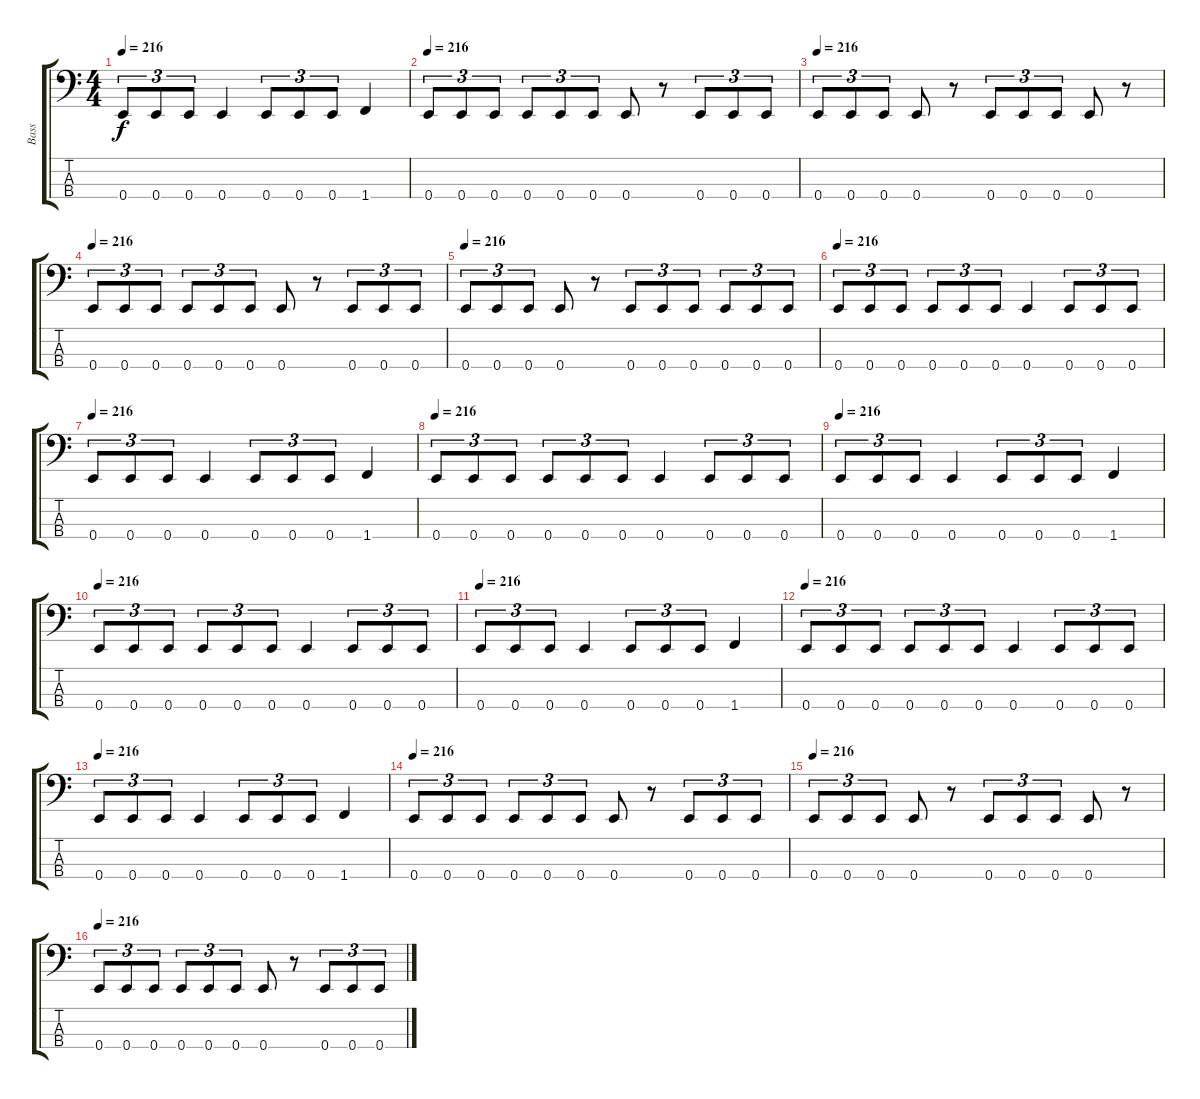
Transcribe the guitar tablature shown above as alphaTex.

\track ("Bass" "Bass") {instrument electricbasspick}
\staff {score tabs}
\tuning (G2 D2 A1 E1) {hide}
\ts (4 4)
\tempo 216
\clef f4
\ks c
0.4.8{tu (3 2) dy f} 0.4.8{tu (3 2)} 0.4.8{tu (3 2)} 0.4.4 0.4.8{tu (3 2)} 0.4.8{tu (3 2)} 0.4.8{tu (3 2)} 1.4.4 |
\tempo 216
0.4.8{tu (3 2)} 0.4.8{tu (3 2)} 0.4.8{tu (3 2)} 0.4.8{tu (3 2)} 0.4.8{tu (3 2)} 0.4.8{tu (3 2)} 0.4.8 r.8 0.4.8{tu (3 2)} 0.4.8{tu (3 2)} 0.4.8{tu (3 2)} |
\tempo 216
0.4.8{tu (3 2)} 0.4.8{tu (3 2)} 0.4.8{tu (3 2)} 0.4.8 r.8 0.4.8{tu (3 2)} 0.4.8{tu (3 2)} 0.4.8{tu (3 2)} 0.4.8 r.8 |
\tempo 216
0.4.8{tu (3 2)} 0.4.8{tu (3 2)} 0.4.8{tu (3 2)} 0.4.8{tu (3 2)} 0.4.8{tu (3 2)} 0.4.8{tu (3 2)} 0.4.8 r.8 0.4.8{tu (3 2)} 0.4.8{tu (3 2)} 0.4.8{tu (3 2)} |
\tempo 216
0.4.8{tu (3 2)} 0.4.8{tu (3 2)} 0.4.8{tu (3 2)} 0.4.8 r.8 0.4.8{tu (3 2)} 0.4.8{tu (3 2)} 0.4.8{tu (3 2)} 0.4.8{tu (3 2)} 0.4.8{tu (3 2)} 0.4.8{tu (3 2)} |
\tempo 216
0.4.8{tu (3 2)} 0.4.8{tu (3 2)} 0.4.8{tu (3 2)} 0.4.8{tu (3 2)} 0.4.8{tu (3 2)} 0.4.8{tu (3 2)} 0.4.4 0.4.8{tu (3 2)} 0.4.8{tu (3 2)} 0.4.8{tu (3 2)} |
\tempo 216
0.4.8{tu (3 2)} 0.4.8{tu (3 2)} 0.4.8{tu (3 2)} 0.4.4 0.4.8{tu (3 2)} 0.4.8{tu (3 2)} 0.4.8{tu (3 2)} 1.4.4 |
\tempo 216
0.4.8{tu (3 2)} 0.4.8{tu (3 2)} 0.4.8{tu (3 2)} 0.4.8{tu (3 2)} 0.4.8{tu (3 2)} 0.4.8{tu (3 2)} 0.4.4 0.4.8{tu (3 2)} 0.4.8{tu (3 2)} 0.4.8{tu (3 2)} |
\tempo 216
0.4.8{tu (3 2)} 0.4.8{tu (3 2)} 0.4.8{tu (3 2)} 0.4.4 0.4.8{tu (3 2)} 0.4.8{tu (3 2)} 0.4.8{tu (3 2)} 1.4.4 |
\tempo 216
0.4.8{tu (3 2)} 0.4.8{tu (3 2)} 0.4.8{tu (3 2)} 0.4.8{tu (3 2)} 0.4.8{tu (3 2)} 0.4.8{tu (3 2)} 0.4.4 0.4.8{tu (3 2)} 0.4.8{tu (3 2)} 0.4.8{tu (3 2)} |
\tempo 216
0.4.8{tu (3 2)} 0.4.8{tu (3 2)} 0.4.8{tu (3 2)} 0.4.4 0.4.8{tu (3 2)} 0.4.8{tu (3 2)} 0.4.8{tu (3 2)} 1.4.4 |
\tempo 216
0.4.8{tu (3 2)} 0.4.8{tu (3 2)} 0.4.8{tu (3 2)} 0.4.8{tu (3 2)} 0.4.8{tu (3 2)} 0.4.8{tu (3 2)} 0.4.4 0.4.8{tu (3 2)} 0.4.8{tu (3 2)} 0.4.8{tu (3 2)} |
\tempo 216
0.4.8{tu (3 2)} 0.4.8{tu (3 2)} 0.4.8{tu (3 2)} 0.4.4 0.4.8{tu (3 2)} 0.4.8{tu (3 2)} 0.4.8{tu (3 2)} 1.4.4 |
\tempo 216
0.4.8{tu (3 2)} 0.4.8{tu (3 2)} 0.4.8{tu (3 2)} 0.4.8{tu (3 2)} 0.4.8{tu (3 2)} 0.4.8{tu (3 2)} 0.4.8 r.8 0.4.8{tu (3 2)} 0.4.8{tu (3 2)} 0.4.8{tu (3 2)} |
\tempo 216
0.4.8{tu (3 2)} 0.4.8{tu (3 2)} 0.4.8{tu (3 2)} 0.4.8 r.8 0.4.8{tu (3 2)} 0.4.8{tu (3 2)} 0.4.8{tu (3 2)} 0.4.8 r.8 |
\tempo 216
0.4.8{tu (3 2)} 0.4.8{tu (3 2)} 0.4.8{tu (3 2)} 0.4.8{tu (3 2)} 0.4.8{tu (3 2)} 0.4.8{tu (3 2)} 0.4.8 r.8 0.4.8{tu (3 2)} 0.4.8{tu (3 2)} 0.4.8{tu (3 2)}
